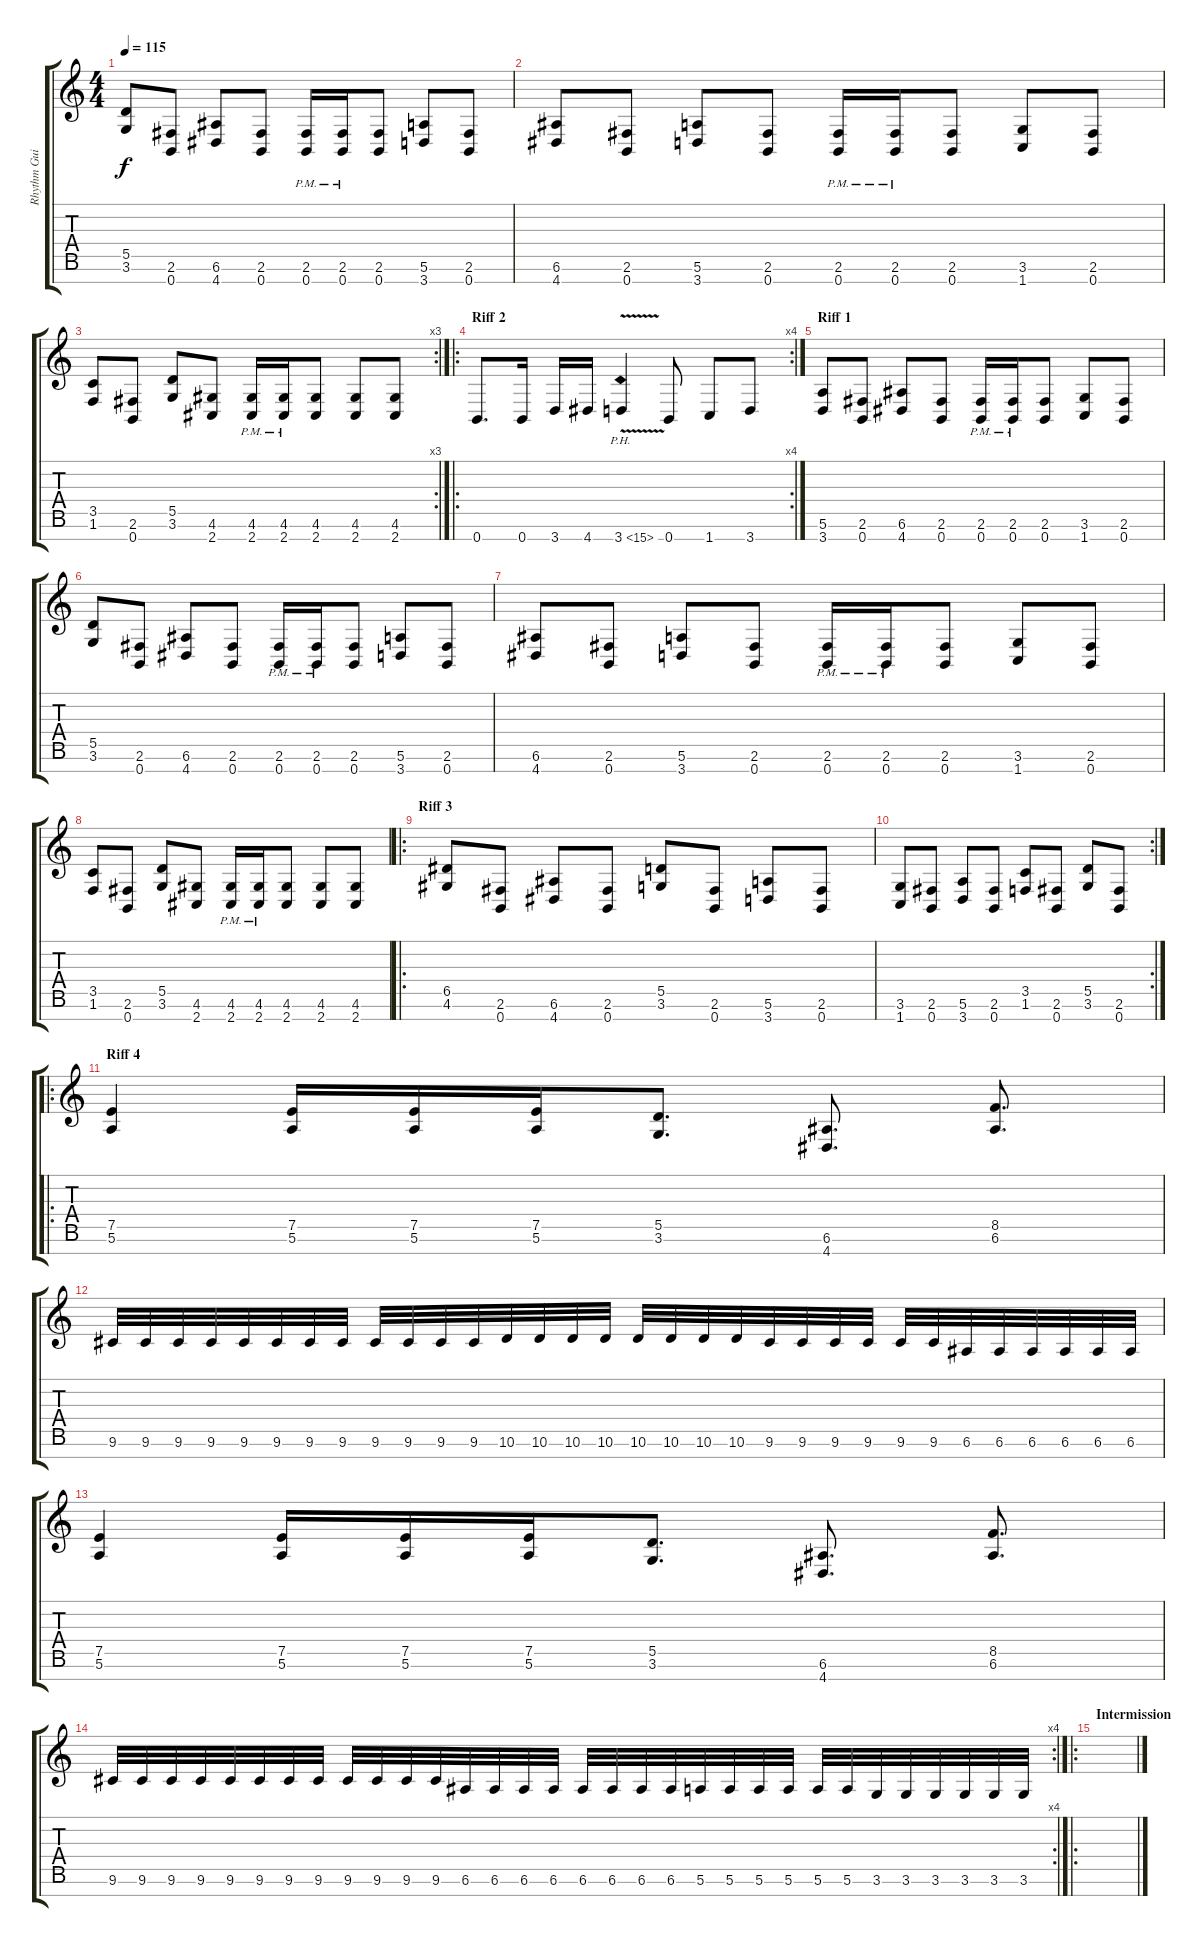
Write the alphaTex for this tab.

\track ("Rhythm Guitar L" "Rhythm Gui") {instrument distortionguitar}
\staff {score tabs}
\tuning (E4 B3 G3 D3 A2 E2 B1) {hide}
\ts (4 4)
\tempo 115
\clef g2
\ks c
(5.5 3.6).8{dy f} (2.6 0.7).8 (6.6 4.7).8 (2.6 0.7).8 (2.6{pm} 0.7{pm}).16 (2.6{pm} 0.7{pm}).16 (2.6 0.7).8 (5.6 3.7).8 (2.6 0.7).8 |
(6.6 4.7).8 (2.6 0.7).8 (5.6 3.7).8 (2.6 0.7).8 (2.6{pm} 0.7{pm}).16 (2.6{pm} 0.7{pm}).16 (2.6 0.7).8 (3.6 1.7).8 (2.6 0.7).8 |
\rc 3
(3.5 1.6).8 (2.6 0.7).8 (5.5 3.6).8 (4.6 2.7).8 (4.6{pm} 2.7{pm}).16 (4.6{pm} 2.7{pm}).16 (4.6 2.7).8 (4.6 2.7).8 (4.6 2.7).8 |
\ro
\rc 4
\section ("" "Riff 2")
0.7.8{d} 0.7.16 3.7.16 4.7.16 3.7{ph 12 v}.4 0.7.8 1.7.8 3.7.8 |
\section ("" "Riff 1")
(5.6 3.7).8 (2.6 0.7).8 (6.6 4.7).8 (2.6 0.7).8 (2.6{pm} 0.7{pm}).16 (2.6{pm} 0.7{pm}).16 (2.6 0.7).8 (3.6 1.7).8 (2.6 0.7).8 |
(5.5 3.6).8 (2.6 0.7).8 (6.6 4.7).8 (2.6 0.7).8 (2.6{pm} 0.7{pm}).16 (2.6{pm} 0.7{pm}).16 (2.6 0.7).8 (5.6 3.7).8 (2.6 0.7).8 |
(6.6 4.7).8 (2.6 0.7).8 (5.6 3.7).8 (2.6 0.7).8 (2.6{pm} 0.7{pm}).16 (2.6{pm} 0.7{pm}).16 (2.6 0.7).8 (3.6 1.7).8 (2.6 0.7).8 |
(3.5 1.6).8 (2.6 0.7).8 (5.5 3.6).8 (4.6 2.7).8 (4.6{pm} 2.7{pm}).16 (4.6{pm} 2.7{pm}).16 (4.6 2.7).8 (4.6 2.7).8 (4.6 2.7).8 |
\ro
\section ("" "Riff 3")
(6.5 4.6).8 (2.6 0.7).8 (6.6 4.7).8 (2.6 0.7).8 (5.5 3.6).8 (2.6 0.7).8 (5.6 3.7).8 (2.6 0.7).8 |
\rc 2
(3.6 1.7).8 (2.6 0.7).8 (5.6 3.7).8 (2.6 0.7).8 (3.5 1.6).8 (2.6 0.7).8 (5.5 3.6).8 (2.6 0.7).8 |
\ro
\section ("" "Riff 4")
(7.5 5.6).4 (7.5 5.6).16 (7.5 5.6).16 (7.5 5.6).16 (5.5 3.6).8{d} (6.6 4.7).8{d} (8.5 6.6).8{d} |
9.6.32 9.6.32 9.6.32 9.6.32 9.6.32 9.6.32 9.6.32 9.6.32 9.6.32 9.6.32 9.6.32 9.6.32 10.6.32 10.6.32 10.6.32 10.6.32 10.6.32 10.6.32 10.6.32 10.6.32 9.6.32 9.6.32 9.6.32 9.6.32 9.6.32 9.6.32 6.6.32 6.6.32 6.6.32 6.6.32 6.6.32 6.6.32 |
(7.5 5.6).4 (7.5 5.6).16 (7.5 5.6).16 (7.5 5.6).16 (5.5 3.6).8{d} (6.6 4.7).8{d} (8.5 6.6).8{d} |
\rc 4
9.6.32 9.6.32 9.6.32 9.6.32 9.6.32 9.6.32 9.6.32 9.6.32 9.6.32 9.6.32 9.6.32 9.6.32 6.6.32 6.6.32 6.6.32 6.6.32 6.6.32 6.6.32 6.6.32 6.6.32 5.6.32 5.6.32 5.6.32 5.6.32 5.6.32 5.6.32 3.6.32 3.6.32 3.6.32 3.6.32 3.6.32 3.6.32 |
\ro
\section ("" "Intermission")
